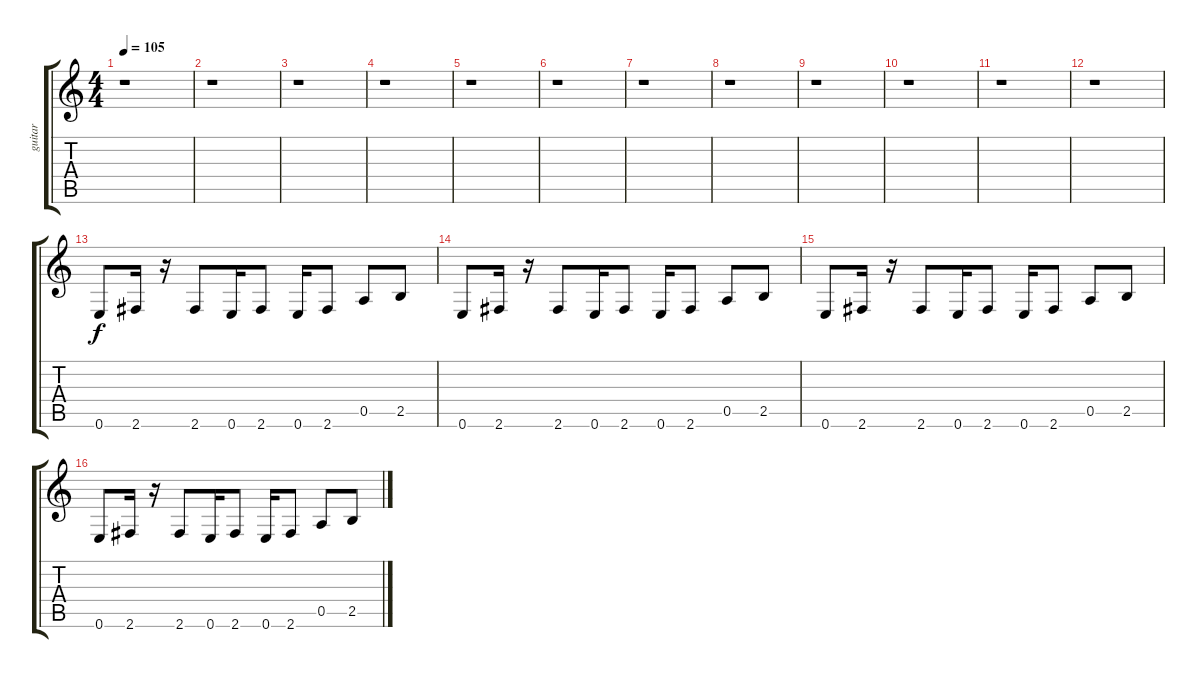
\track ("guitar" "guitar") {instrument overdrivenguitar}
\staff {score tabs}
\tuning (E4 B3 G3 D3 A2 E2) {hide}
\ts (4 4)
\tempo 105
\clef g2
\ks c
r.1{dy f} |
r.1 |
r.1 |
r.1 |
r.1 |
r.1 |
r.1 |
r.1 |
r.1 |
r.1 |
r.1 |
r.1 |
0.6.8 2.6.16 r.16 2.6.8 0.6.16 2.6.8 0.6.16 2.6.8 0.5.8 2.5.8 |
0.6.8 2.6.16 r.16 2.6.8 0.6.16 2.6.8 0.6.16 2.6.8 0.5.8 2.5.8 |
0.6.8 2.6.16 r.16 2.6.8 0.6.16 2.6.8 0.6.16 2.6.8 0.5.8 2.5.8 |
0.6.8 2.6.16 r.16 2.6.8 0.6.16 2.6.8 0.6.16 2.6.8 0.5.8 2.5.8
